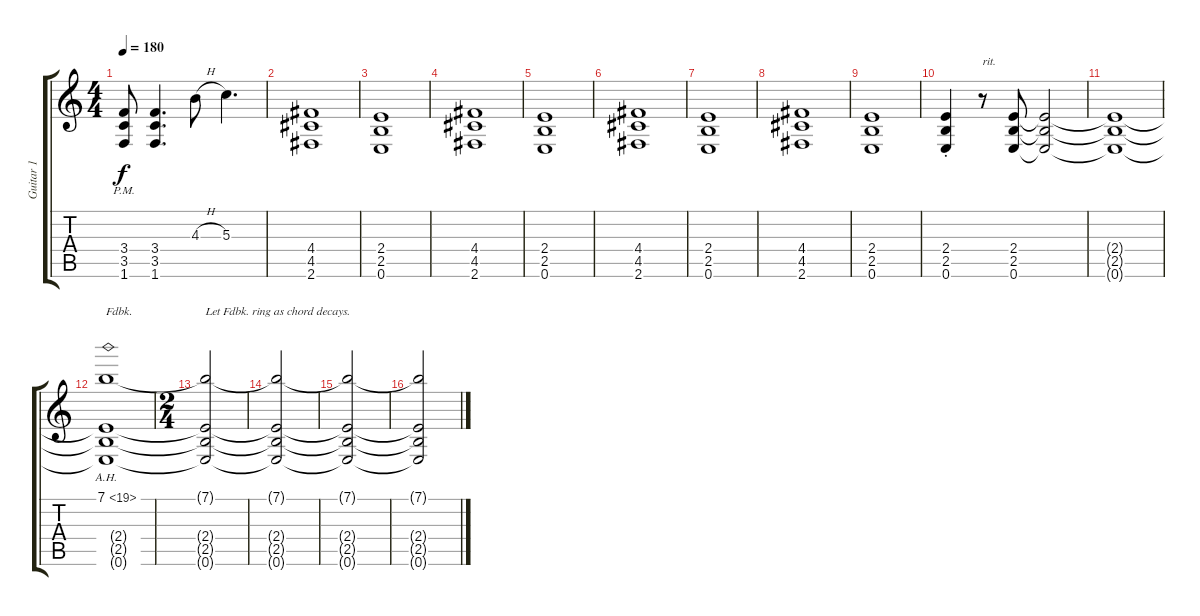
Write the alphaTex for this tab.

\track ("Guitar 1" "Guitar 1") {instrument distortionguitar}
\staff {score tabs}
\tuning (E4 B3 G3 D3 A2 E2) {hide}
\ts (4 4)
\tempo 180
\clef g2
\ks c
(3.4{pm} 3.5{pm} 1.6{pm}).8{dy f} (3.4 3.5 1.6).4{d} 4.3{h}.8 5.3.4{d} |
(4.4 4.5 2.6).1 |
(2.4 2.5 0.6).1 |
(4.4 4.5 2.6).1 |
(2.4 2.5 0.6).1 |
(4.4 4.5 2.6).1 |
(2.4 2.5 0.6).1 |
(4.4 4.5 2.6).1 |
(2.4 2.5 0.6).1 |
(2.4{st} 2.5{st} 0.6{st}).4 r.8{txt "rit."} (2.4 2.5 0.6).8 (2.4{t} 2.5{t} 0.6{t}).2 |
(2.4{t} 2.5{t} 0.6{t}).1 |
(7.1{ah 12} 2.4{t} 2.5{t} 0.6{t}).1{txt "Fdbk."} |
\ts (2 4)
(7.1{t} 2.4{t} 2.5{t} 0.6{t}).2{txt "Let Fdbk. ring as chord decays." volume 0} |
(7.1{t} 2.4{t} 2.5{t} 0.6{t}).2 |
(7.1{t} 2.4{t} 2.5{t} 0.6{t}).2 |
(7.1{t} 2.4{t} 2.5{t} 0.6{t}).2
